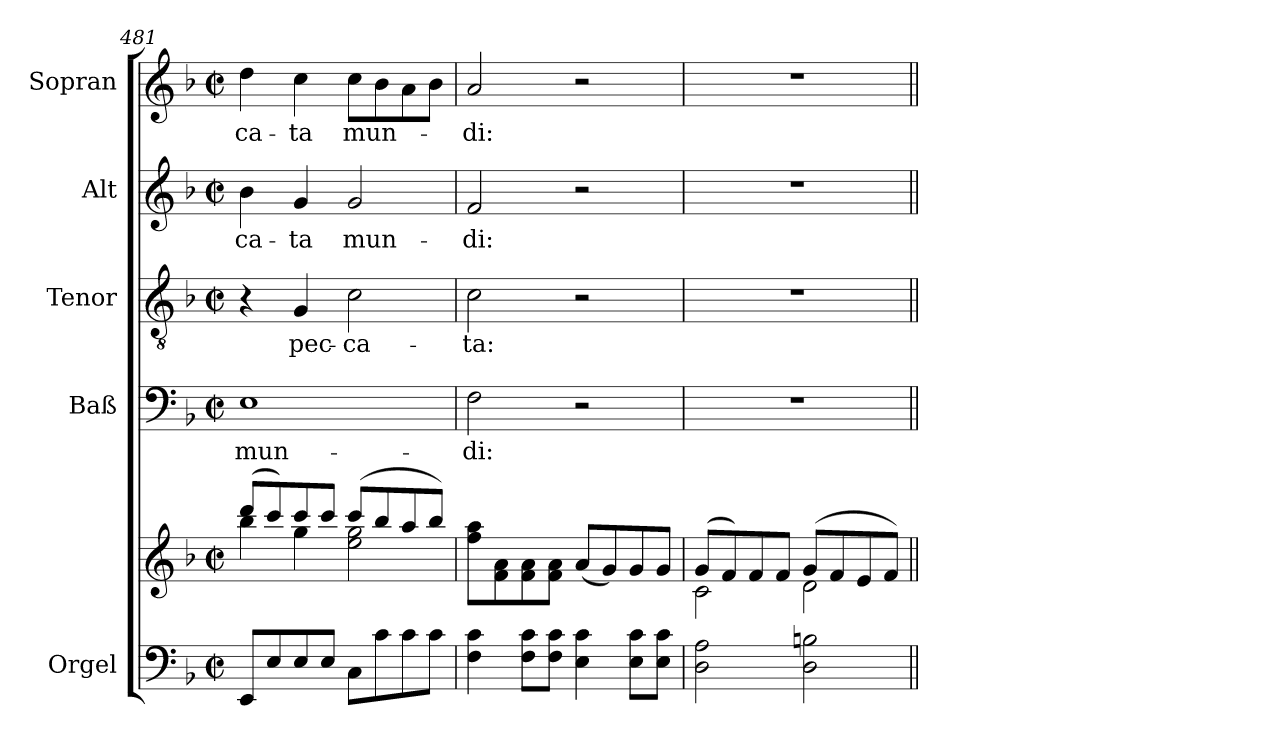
**kern	**kern	**kern	**text	**kern	**text	**kern	**text	**kern	**text
*part5	*part5	*part4	*part4	*part3	*part3	*part2	*part2	*part1	*part1
*staff6	*staff5	*staff4	*staff4	*staff3	*staff3	*staff2	*staff2	*staff1	*staff1
*I"Orgel	*	*I"Baß	*	*I"Tenor	*	*I"Alt	*	*I"Sopran	*
*I'Org.	*	*	*	*	*	*	*	*	*
*clefF4	*clefG2	*clefF4	*	*clefGv2	*	*clefG2	*	*clefG2	*
*k[b-]	*k[b-]	*k[b-]	*	*k[b-]	*	*k[b-]	*	*k[b-]	*
*F:	*F:	*F:	*	*F:	*	*F:	*	*F:	*
*M2/2	*M2/2	*M2/2	*	*M2/2	*	*M2/2	*	*M2/2	*
*met(c|)	*met(c|)	*met(c|)	*	*met(c|)	*	*met(c|)	*	*met(c|)	*
=481	=481	=481	=481	=481	=481	=481	=481	=481	=481
*	*^	*	*	*	*	*	*	*	*
!	!	!	!	!LO:LY:b	!	!	!	!LO:LY:b	!	!LO:LY:b
8EE/L	(>8ddd/L	4bb-\	1E	mun-	4r	.	4b-\	-ca-	4dd\	-ca-
8E/	8ccc/)	.	.	.	.	.	.	.	.	.
!	!	!	!	!	!	!LO:LY:b	!	!LO:LY:b	!	!LO:LY:b
8E/	8ccc/	4gg\	.	.	4G/	pec-	4g/	-ta	4cc\	-ta
8E/J	8ccc/J	.	.	.	.	.	.	.	.	.
!	!	!	!	!	!	!LO:LY:b	!	!LO:LY:b	!	!LO:LY:b
8C\L	(>8ccc/L	2ee\ 2gg\	.	.	2c\	-ca-	2g/	mun-	8cc\L	mun-
8c\	8bb-/	.	.	.	.	.	.	.	8b-\	.
8c\	8aa/	.	.	.	.	.	.	.	8a\	.
8c\J	8bb-/J)	.	.	.	.	.	.	.	8b-\J	.
*	*v	*v	*	*	*	*	*	*	*	*
=482	=482	=482	=482	=482	=482	=482	=482	=482	=482
!	!	!	!LO:LY:b	!	!LO:LY:b	!	!LO:LY:b	!	!LO:LY:b
4F\ 4c\	8ff\ 8aa\L	2F\	-di:	2c\	-ta:	2f/	-di:	2a/	-di:
.	8f\ 8a\	.	.	.	.	.	.	.	.
8F\ 8c\L	8f\ 8a\	.	.	.	.	.	.	.	.
8F\ 8c\J	8f\ 8a\J	.	.	.	.	.	.	.	.
4E\ 4c\	(<8a/L	2r	.	2r	.	2r	.	2r	.
.	8g/)	.	.	.	.	.	.	.	.
8E\ 8c\L	8g/	.	.	.	.	.	.	.	.
8E\ 8c\J	8g/J	.	.	.	.	.	.	.	.
=483	=483	=483	=483	=483	=483	=483	=483	=483	=483
*	*^	*	*	*	*	*	*	*	*
2D\ 2A\	(>8g/L	2c\	1r	.	1r	.	1r	.	1r	.
.	8f/)	.	.	.	.	.	.	.	.	.
.	8f/	.	.	.	.	.	.	.	.	.
.	8f/J	.	.	.	.	.	.	.	.	.
2D\ 2Bn\	(>8g/L	2d\	.	.	.	.	.	.	.	.
.	8f/	.	.	.	.	.	.	.	.	.
.	8e/	.	.	.	.	.	.	.	.	.
.	8f/J)	.	.	.	.	.	.	.	.	.
*	*v	*v	*	*	*	*	*	*	*	*
=||	=||	=||	=||	=||	=||	=||	=||	=||	=||
*-	*-	*-	*-	*-	*-	*-	*-	*-	*-
